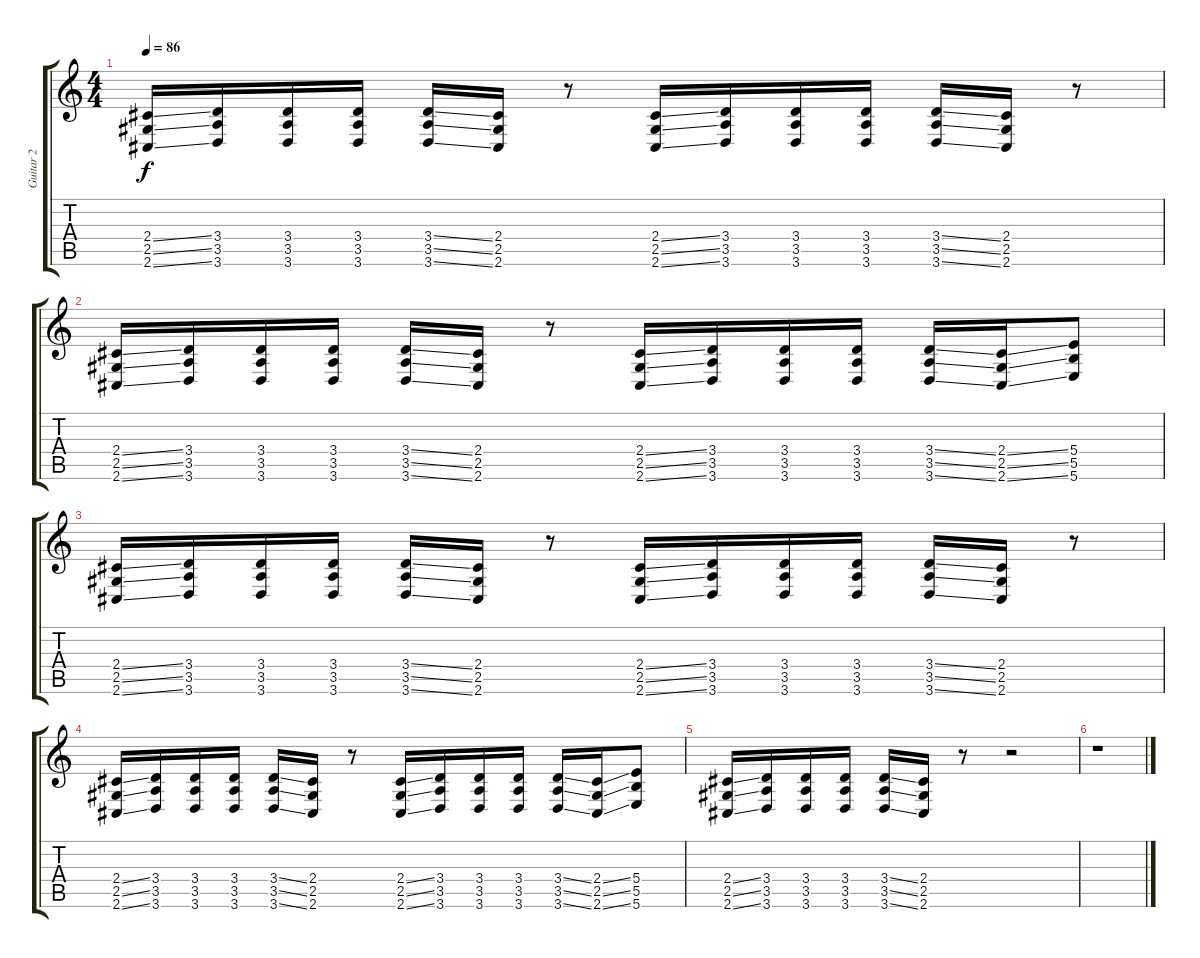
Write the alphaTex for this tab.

\track ("Guitar 2" "Guitar 2") {instrument distortionguitar}
\staff {score tabs}
\tuning (Db4 Ab3 E3 B2 Gb2 B1) {hide}
\ts (4 4)
\tempo 86
\clef g2
\ks c
(2.4{ss} 2.5{ss} 2.6{ss}).16{dy f} (3.4 3.5 3.6).16 (3.4 3.5 3.6).16 (3.4 3.5 3.6).16 (3.4{ss} 3.5{ss} 3.6{ss}).16 (2.4 2.5 2.6).16 r.8 (2.4{ss} 2.5{ss} 2.6{ss}).16 (3.4 3.5 3.6).16 (3.4 3.5 3.6).16 (3.4 3.5 3.6).16 (3.4{ss} 3.5{ss} 3.6{ss}).16 (2.4 2.5 2.6).16 r.8 |
(2.4{ss} 2.5{ss} 2.6{ss}).16 (3.4 3.5 3.6).16 (3.4 3.5 3.6).16 (3.4 3.5 3.6).16 (3.4{ss} 3.5{ss} 3.6{ss}).16 (2.4 2.5 2.6).16 r.8 (2.4{ss} 2.5{ss} 2.6{ss}).16 (3.4 3.5 3.6).16 (3.4 3.5 3.6).16 (3.4 3.5 3.6).16 (3.4{ss} 3.5{ss} 3.6{ss}).16 (2.4{ss} 2.5{ss} 2.6{ss}).16 (5.4 5.5 5.6).8 |
(2.4{ss} 2.5{ss} 2.6{ss}).16 (3.4 3.5 3.6).16 (3.4 3.5 3.6).16 (3.4 3.5 3.6).16 (3.4{ss} 3.5{ss} 3.6{ss}).16 (2.4 2.5 2.6).16 r.8 (2.4{ss} 2.5{ss} 2.6{ss}).16 (3.4 3.5 3.6).16 (3.4 3.5 3.6).16 (3.4 3.5 3.6).16 (3.4{ss} 3.5{ss} 3.6{ss}).16 (2.4 2.5 2.6).16 r.8 |
(2.4{ss} 2.5{ss} 2.6{ss}).16 (3.4 3.5 3.6).16 (3.4 3.5 3.6).16 (3.4 3.5 3.6).16 (3.4{ss} 3.5{ss} 3.6{ss}).16 (2.4 2.5 2.6).16 r.8 (2.4{ss} 2.5{ss} 2.6{ss}).16 (3.4 3.5 3.6).16 (3.4 3.5 3.6).16 (3.4 3.5 3.6).16 (3.4{ss} 3.5{ss} 3.6{ss}).16 (2.4{ss} 2.5{ss} 2.6{ss}).16 (5.4 5.5 5.6).8 |
(2.4{ss} 2.5{ss} 2.6{ss}).16 (3.4 3.5 3.6).16 (3.4 3.5 3.6).16 (3.4 3.5 3.6).16 (3.4{ss} 3.5{ss} 3.6{ss}).16 (2.4 2.5 2.6).16 r.8 r.2 |
r.1
